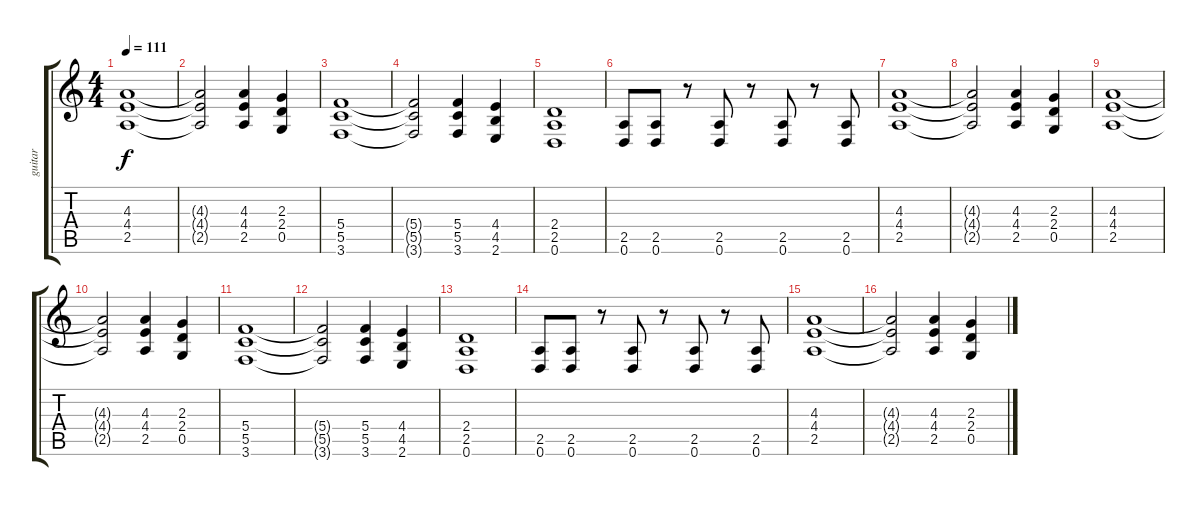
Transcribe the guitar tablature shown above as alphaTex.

\track ("guitar" "guitar") {instrument overdrivenguitar}
\staff {score tabs}
\tuning (D4 A3 F3 C3 G2 D2) {hide}
\ts (4 4)
\tempo 111
\clef g2
\ks c
(4.3 4.4 2.5).1{dy f} |
(4.3{t} 4.4{t} 2.5{t}).2 (4.3 4.4 2.5).4 (2.3 2.4 0.5).4 |
(5.4 5.5 3.6).1 |
(5.4{t} 5.5{t} 3.6{t}).2 (5.4 5.5 3.6).4 (4.4 4.5 2.6).4 |
(2.4 2.5 0.6).1 |
(2.5 0.6).8 (2.5 0.6).8 r.8 (2.5 0.6).8 r.8 (2.5 0.6).8 r.8 (2.5 0.6).8 |
(4.3 4.4 2.5).1 |
(4.3{t} 4.4{t} 2.5{t}).2 (4.3 4.4 2.5).4 (2.3 2.4 0.5).4 |
(4.3 4.4 2.5).1 |
(4.3{t} 4.4{t} 2.5{t}).2 (4.3 4.4 2.5).4 (2.3 2.4 0.5).4 |
(5.4 5.5 3.6).1 |
(5.4{t} 5.5{t} 3.6{t}).2 (5.4 5.5 3.6).4 (4.4 4.5 2.6).4 |
(2.4 2.5 0.6).1 |
(2.5 0.6).8 (2.5 0.6).8 r.8 (2.5 0.6).8 r.8 (2.5 0.6).8 r.8 (2.5 0.6).8 |
(4.3 4.4 2.5).1 |
(4.3{t} 4.4{t} 2.5{t}).2 (4.3 4.4 2.5).4 (2.3 2.4 0.5).4
